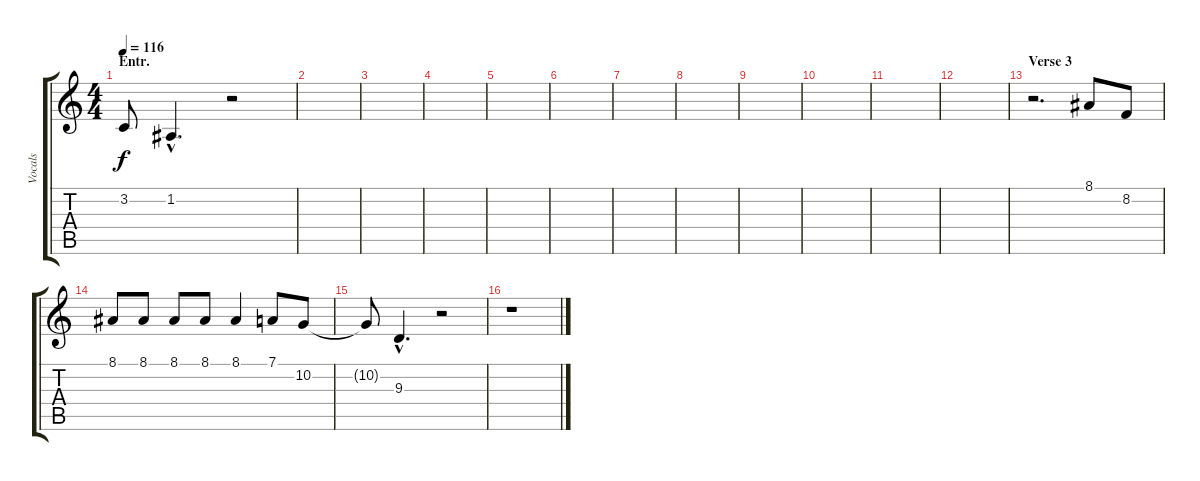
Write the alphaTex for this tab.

\track ("Vocals" "Vocals") {instrument violin}
\staff {score tabs}
\tuning (D4 A3 F3 C3 G2 D2) {hide}
\ts (4 4)
\section ("" "Entr.")
\tempo 116
\clef g2
\ks c
3.2{t}.8{dy f} 1.2{hac}.4{d} r.2 |
|
|
|
|
|
|
|
|
|
|
|
\section ("" "Verse 3")
r.2{d} 8.1.8 8.2.8 |
8.1.8 8.1.8 8.1.8 8.1.8 8.1.4 7.1.8 10.2.8 |
10.2{t}.8 9.3{hac}.4{d} r.2 |
r.1
